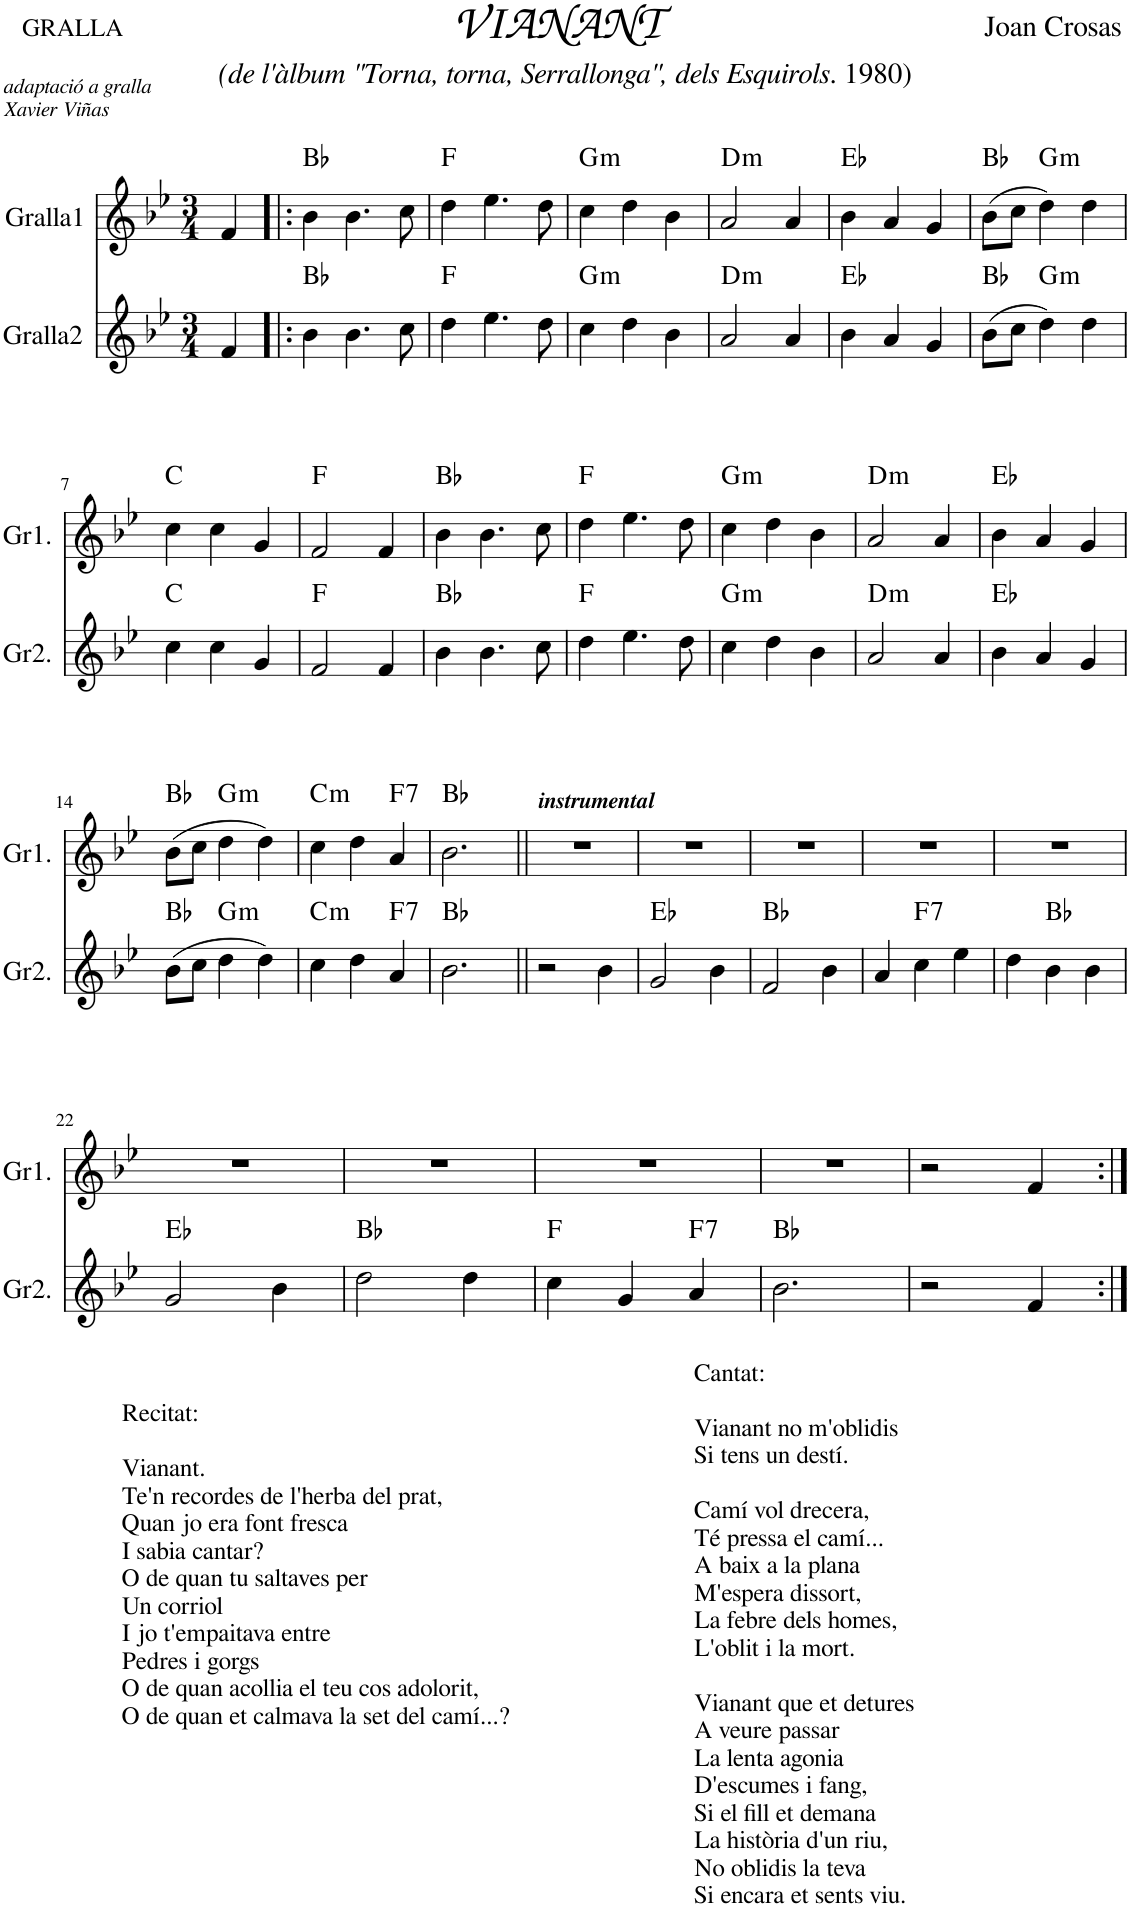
**kern	**harte	**kern	**harte
*part2	*part2	*part1	*part1
*staff2	*	*staff1	*
*I"Gralla2	*	*I"Gralla1	*
*I'Gr2.	*	*I'Gr1.	*
*clefG2	*	*clefG2	*
*k[b-e-]	*	*k[b-e-]	*
*M3/4	*	*M3/4	*
=	=	=	=
4f/	.	4f/	.
=1!|:	=1!|:	=1!|:	=1!|:
4b-\	Bb:maj	4b-\	Bb:maj
4.b-\	.	4.b-\	.
8cc\	.	8cc\	.
=2	=2	=2	=2
4dd\	F:maj	4dd\	F:maj
4.ee-\	.	4.ee-\	.
8dd\	.	8dd\	.
=3	=3	=3	=3
!	!LO:H:kt=m	!	!LO:H:kt=m
4cc\	G:min	4cc\	G:min
4dd\	.	4dd\	.
4b-\	.	4b-\	.
=4	=4	=4	=4
!	!LO:H:kt=m	!	!LO:H:kt=m
2a/	D:min	2a/	D:min
4a/	.	4a/	.
=5	=5	=5	=5
4b-\	Eb:maj	4b-\	Eb:maj
4a/	.	4a/	.
4g/	.	4g/	.
=6	=6	=6	=6
(8b-\L	Bb:maj	(8b-\L	Bb:maj
8cc\J	.	8cc\J	.
!	!LO:H:kt=m	!	!LO:H:kt=m
4dd\)	G:min	4dd\)	G:min
4dd\	.	4dd\	.
!!LO:LB:g=z
=7	=7	=7	=7
4cc\	C:maj	4cc\	C:maj
4cc\	.	4cc\	.
4g/	.	4g/	.
=8	=8	=8	=8
2f/	F:maj	2f/	F:maj
4f/	.	4f/	.
=9	=9	=9	=9
4b-\	Bb:maj	4b-\	Bb:maj
4.b-\	.	4.b-\	.
8cc\	.	8cc\	.
=10	=10	=10	=10
4dd\	F:maj	4dd\	F:maj
4.ee-\	.	4.ee-\	.
8dd\	.	8dd\	.
=11	=11	=11	=11
!	!LO:H:kt=m	!	!LO:H:kt=m
4cc\	G:min	4cc\	G:min
4dd\	.	4dd\	.
4b-\	.	4b-\	.
=12	=12	=12	=12
!	!LO:H:kt=m	!	!LO:H:kt=m
2a/	D:min	2a/	D:min
4a/	.	4a/	.
=13	=13	=13	=13
4b-\	Eb:maj	4b-\	Eb:maj
4a/	.	4a/	.
4g/	.	4g/	.
!!LO:LB:g=z
=14	=14	=14	=14
(8b-\L	Bb:maj	(8b-\L	Bb:maj
8cc\J	.	8cc\J	.
!	!LO:H:kt=m	!	!LO:H:kt=m
4dd\	G:min	4dd\	G:min
4dd\)	.	4dd\)	.
=15	=15	=15	=15
!	!LO:H:kt=m	!	!LO:H:kt=m
4cc\	C:min	4cc\	C:min
4dd\	.	4dd\	.
!	!LO:H:kt=7	!	!LO:H:kt=7
4a/	F:7	4a/	F:7
=16	=16	=16	=16
2.b-\	Bb:maj	2.b-\	Bb:maj
=17||	=17||	=17||	=17||
!	!	!LO:TX:a:Bi:t=instrumental	!
2r	.	2.r	.
4b-\	.	.	.
=18	=18	=18	=18
2g/	.	2.r	.
4b-\	.	.	.
=19	=19	=19	=19
2f/	.	2.r	.
4b-\	.	.	.
=20	=20	=20	=20
4a/	.	2.r	.
4cc\	.	.	.
4ee-\	.	.	.
=21	=21	=21	=21
4dd\	.	2.r	.
4b-\	.	.	.
4b-\	.	.	.
!!LO:LB:g=z
=22	=22	=22	=22
2g/	.	2.r	.
4b-\	.	.	.
=23	=23	=23	=23
2dd\	.	2.r	.
4dd\	.	.	.
=24	=24	=24	=24
4cc\	.	2.r	.
4g/	.	.	.
4a/	.	.	.
=25	=25	=25	=25
2.b-\	.	2.r	.
=26	=26	=26	=26
2r	.	2r	.
4f/	.	4f/	.
=:|!	=:|!	=:|!	=:|!
*-	*-	*-	*-
